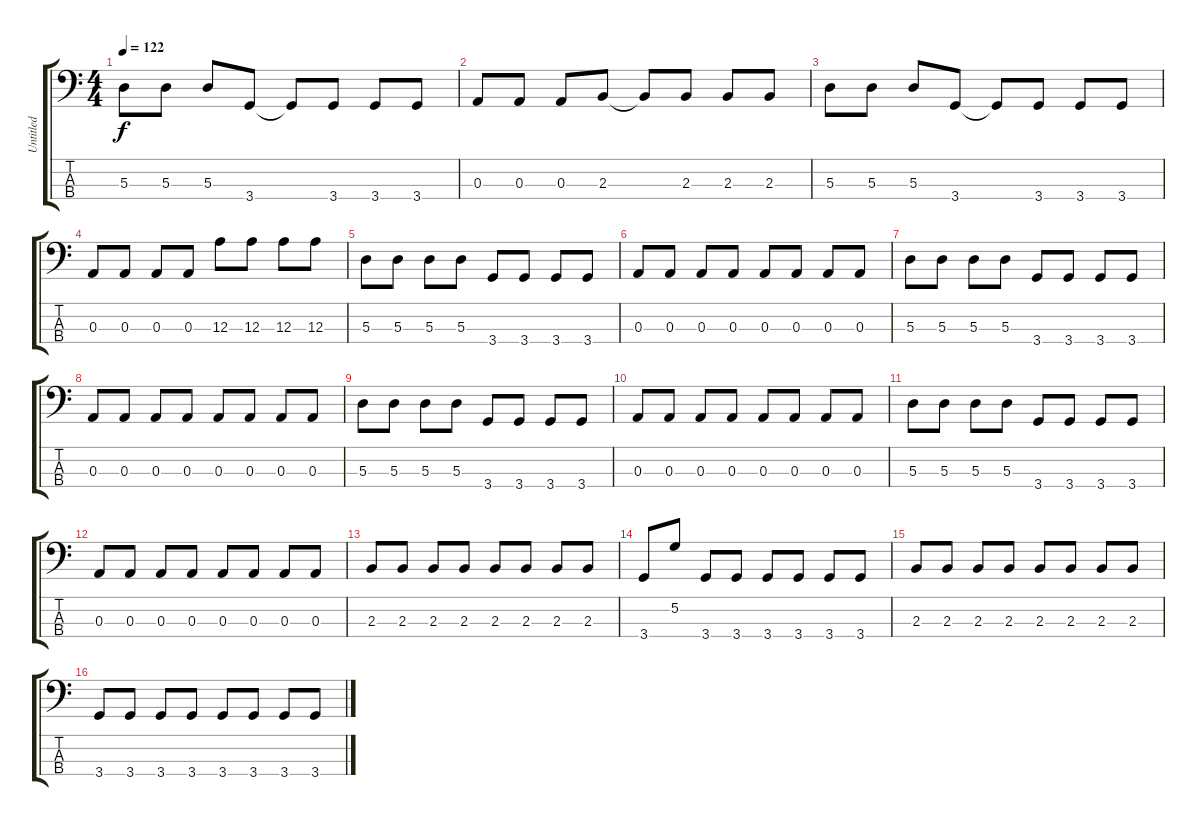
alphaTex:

\track ("Untitled" "Untitled") {instrument electricbassfinger}
\staff {score tabs}
\tuning (G2 D2 A1 E1) {hide}
\ts (4 4)
\tempo 122
\clef f4
\ks c
5.3.8{dy f} 5.3.8 5.3.8 3.4.8 3.4{t}.8 3.4.8 3.4.8 3.4.8 |
0.3.8 0.3.8 0.3.8 2.3.8 2.3{t}.8 2.3.8 2.3.8 2.3.8 |
5.3.8 5.3.8 5.3.8 3.4.8 3.4{t}.8 3.4.8 3.4.8 3.4.8 |
0.3.8 0.3.8 0.3.8 0.3.8 12.3.8 12.3.8 12.3.8 12.3.8 |
5.3.8 5.3.8 5.3.8 5.3.8 3.4.8 3.4.8 3.4.8 3.4.8 |
0.3.8 0.3.8 0.3.8 0.3.8 0.3.8 0.3.8 0.3.8 0.3.8 |
5.3.8 5.3.8 5.3.8 5.3.8 3.4.8 3.4.8 3.4.8 3.4.8 |
0.3.8 0.3.8 0.3.8 0.3.8 0.3.8 0.3.8 0.3.8 0.3.8 |
5.3.8 5.3.8 5.3.8 5.3.8 3.4.8 3.4.8 3.4.8 3.4.8 |
0.3.8 0.3.8 0.3.8 0.3.8 0.3.8 0.3.8 0.3.8 0.3.8 |
5.3.8 5.3.8 5.3.8 5.3.8 3.4.8 3.4.8 3.4.8 3.4.8 |
0.3.8 0.3.8 0.3.8 0.3.8 0.3.8 0.3.8 0.3.8 0.3.8 |
2.3.8 2.3.8 2.3.8 2.3.8 2.3.8 2.3.8 2.3.8 2.3.8 |
3.4.8 5.2.8 3.4.8 3.4.8 3.4.8 3.4.8 3.4.8 3.4.8 |
2.3.8 2.3.8 2.3.8 2.3.8 2.3.8 2.3.8 2.3.8 2.3.8 |
3.4.8 3.4.8 3.4.8 3.4.8 3.4.8 3.4.8 3.4.8 3.4.8
